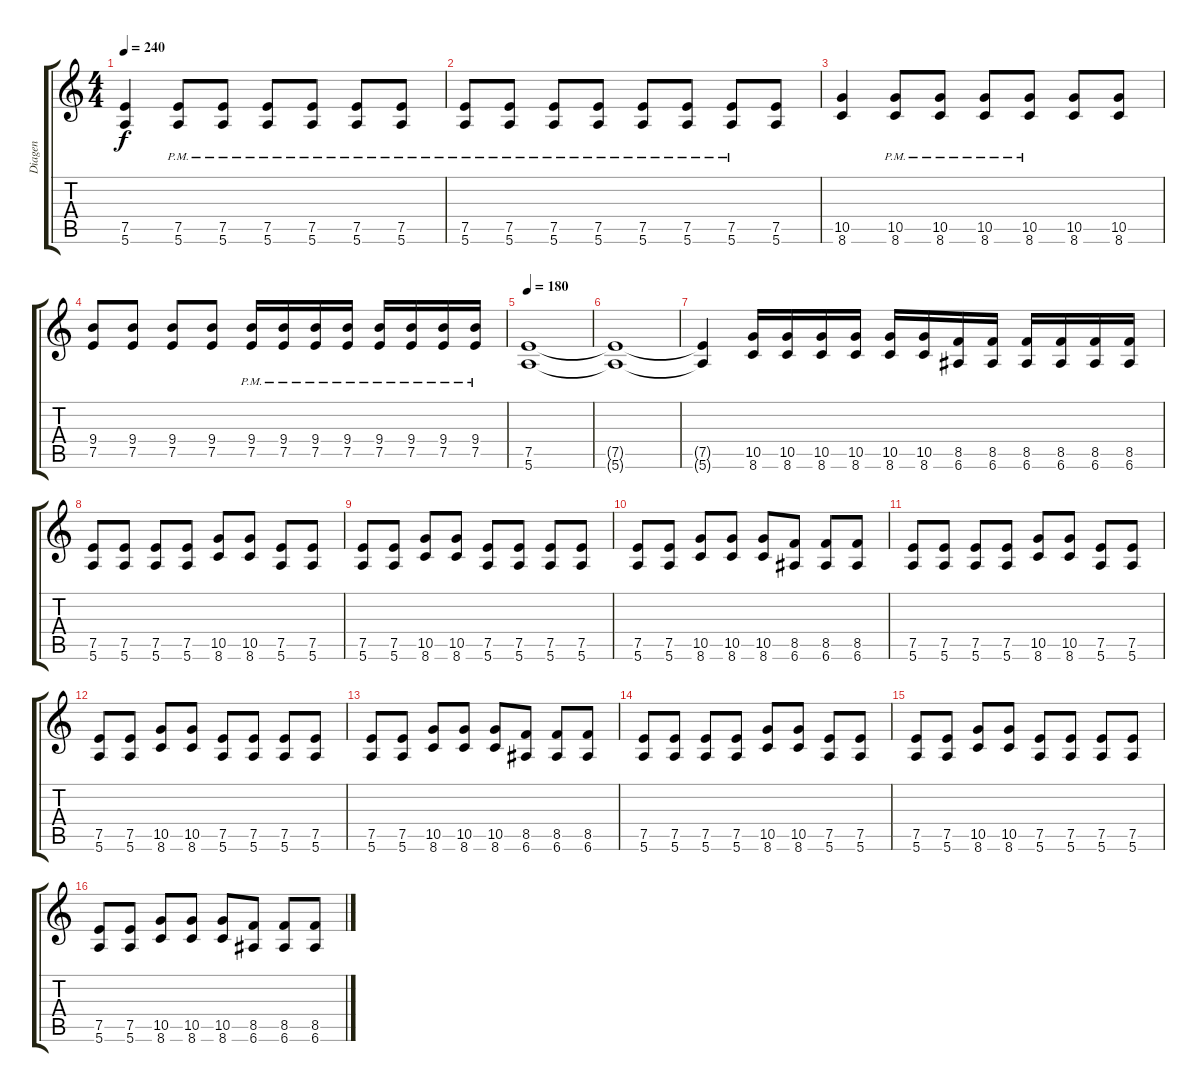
\track ("Diagen" "Diagen") {instrument overdrivenguitar}
\staff {score tabs}
\tuning (E4 B3 G3 D3 A2 E2) {hide}
\ts (4 4)
\tempo 240
\clef g2
\ks c
(7.5 5.6).4{dy f} (7.5{pm} 5.6{pm}).8 (7.5{pm} 5.6{pm}).8 (7.5{pm} 5.6{pm}).8 (7.5{pm} 5.6{pm}).8 (7.5{pm} 5.6{pm}).8 (7.5{pm} 5.6{pm}).8 |
(7.5{pm} 5.6{pm}).8 (7.5{pm} 5.6{pm}).8 (7.5{pm} 5.6{pm}).8 (7.5{pm} 5.6{pm}).8 (7.5{pm} 5.6{pm}).8 (7.5{pm} 5.6{pm}).8 (7.5{pm} 5.6{pm}).8 (7.5 5.6).8 |
(10.5 8.6).4 (10.5{pm} 8.6{pm}).8 (10.5{pm} 8.6{pm}).8 (10.5{pm} 8.6{pm}).8 (10.5{pm} 8.6{pm}).8 (10.5 8.6).8 (10.5 8.6).8 |
(9.4 7.5).8 (9.4 7.5).8 (9.4 7.5).8 (9.4 7.5).8 (9.4{pm} 7.5{pm}).16 (9.4{pm} 7.5{pm}).16 (9.4{pm} 7.5{pm}).16 (9.4{pm} 7.5{pm}).16 (9.4{pm} 7.5{pm}).16 (9.4{pm} 7.5{pm}).16 (9.4{pm} 7.5{pm}).16 (9.4{pm} 7.5{pm}).16 |
\tempo 180
(7.5 5.6).1 |
(7.5{t} 5.6{t}).1 |
(7.5{t} 5.6{t}).4 (10.5 8.6).16 (10.5 8.6).16 (10.5 8.6).16 (10.5 8.6).16 (10.5 8.6).16 (10.5 8.6).16 (8.5 6.6).16 (8.5 6.6).16 (8.5 6.6).16 (8.5 6.6).16 (8.5 6.6).16 (8.5 6.6).16 |
(7.5 5.6).8 (7.5 5.6).8 (7.5 5.6).8 (7.5 5.6).8 (10.5 8.6).8 (10.5 8.6).8 (7.5 5.6).8 (7.5 5.6).8 |
(7.5 5.6).8 (7.5 5.6).8 (10.5 8.6).8 (10.5 8.6).8 (7.5 5.6).8 (7.5 5.6).8 (7.5 5.6).8 (7.5 5.6).8 |
(7.5 5.6).8 (7.5 5.6).8 (10.5 8.6).8 (10.5 8.6).8 (10.5 8.6).8 (8.5 6.6).8 (8.5 6.6).8 (8.5 6.6).8 |
(7.5 5.6).8 (7.5 5.6).8 (7.5 5.6).8 (7.5 5.6).8 (10.5 8.6).8 (10.5 8.6).8 (7.5 5.6).8 (7.5 5.6).8 |
(7.5 5.6).8 (7.5 5.6).8 (10.5 8.6).8 (10.5 8.6).8 (7.5 5.6).8 (7.5 5.6).8 (7.5 5.6).8 (7.5 5.6).8 |
(7.5 5.6).8 (7.5 5.6).8 (10.5 8.6).8 (10.5 8.6).8 (10.5 8.6).8 (8.5 6.6).8 (8.5 6.6).8 (8.5 6.6).8 |
(7.5 5.6).8 (7.5 5.6).8 (7.5 5.6).8 (7.5 5.6).8 (10.5 8.6).8 (10.5 8.6).8 (7.5 5.6).8 (7.5 5.6).8 |
(7.5 5.6).8 (7.5 5.6).8 (10.5 8.6).8 (10.5 8.6).8 (7.5 5.6).8 (7.5 5.6).8 (7.5 5.6).8 (7.5 5.6).8 |
(7.5 5.6).8 (7.5 5.6).8 (10.5 8.6).8 (10.5 8.6).8 (10.5 8.6).8 (8.5 6.6).8 (8.5 6.6).8 (8.5 6.6).8
